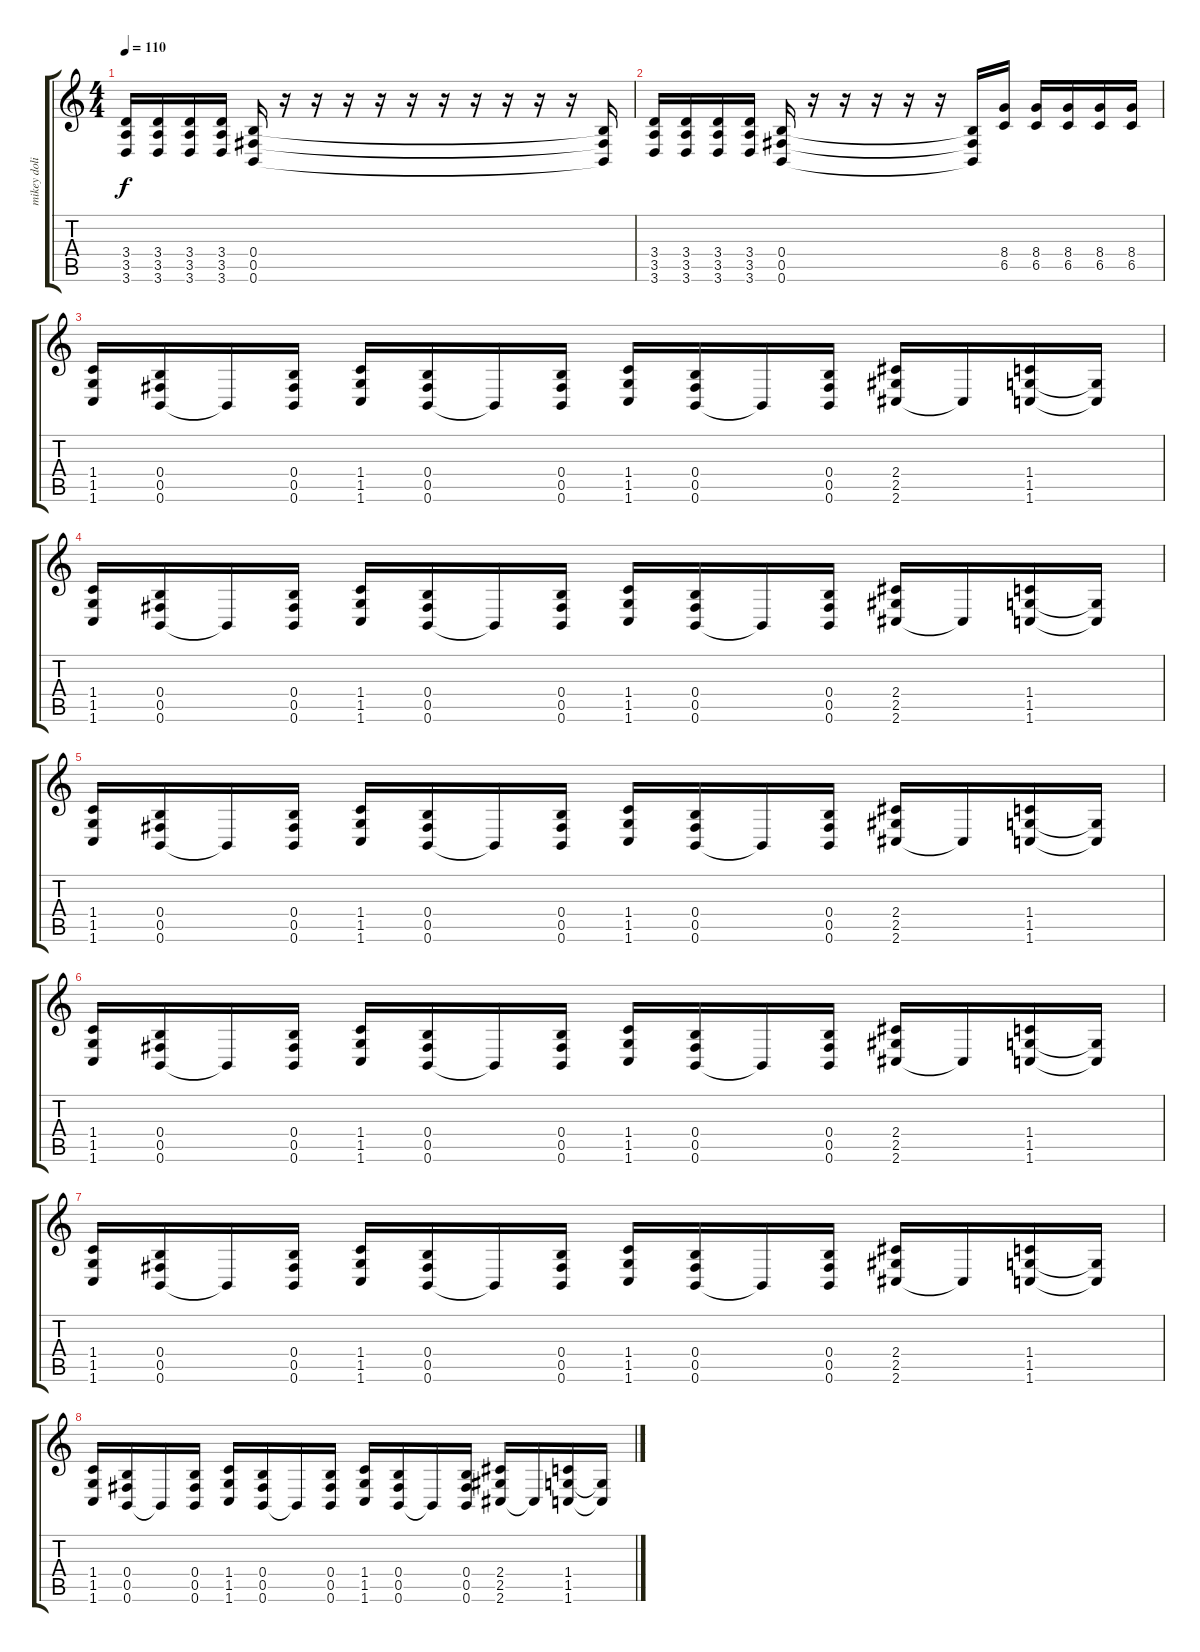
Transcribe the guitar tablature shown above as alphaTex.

\track ("mikey doling" "mikey doli") {instrument overdrivenguitar}
\staff {score tabs}
\tuning (Db4 Ab3 E3 B2 Gb2 B1) {hide}
\ts (4 4)
\tempo 110
\clef g2
\ks c
(3.4 3.5 3.6).16{dy f} (3.4 3.5 3.6).16 (3.4 3.5 3.6).16 (3.4 3.5 3.6).16 (0.4 0.5 0.6).16 r.16 r.16 r.16 r.16 r.16 r.16 r.16 r.16 r.16 r.16 (0.4{t} 0.5{t} 0.6{t}).16 |
(3.4 3.5 3.6).16 (3.4 3.5 3.6).16 (3.4 3.5 3.6).16 (3.4 3.5 3.6).16 (0.4 0.5 0.6).16 r.16 r.16 r.16 r.16 r.16 (0.4{t} 0.5{t} 0.6{t}).16 (8.4 6.5).16 (8.4 6.5).16 (8.4 6.5).16 (8.4 6.5).16 (8.4 6.5).16 |
(1.4 1.5 1.6).16 (0.4 0.5 0.6).16 0.6{t}.16 (0.4 0.5 0.6).16 (1.4 1.5 1.6).16 (0.4 0.5 0.6).16 0.6{t}.16 (0.4 0.5 0.6).16 (1.4 1.5 1.6).16 (0.4 0.5 0.6).16 0.6{t}.16 (0.4 0.5 0.6).16 (2.4 2.5 2.6).16 2.6{t}.16 (1.4 1.5 1.6).16 (1.5{t} 1.6{t}).16 |
(1.4 1.5 1.6).16 (0.4 0.5 0.6).16 0.6{t}.16 (0.4 0.5 0.6).16 (1.4 1.5 1.6).16 (0.4 0.5 0.6).16 0.6{t}.16 (0.4 0.5 0.6).16 (1.4 1.5 1.6).16 (0.4 0.5 0.6).16 0.6{t}.16 (0.4 0.5 0.6).16 (2.4 2.5 2.6).16 2.6{t}.16 (1.4 1.5 1.6).16 (1.5{t} 1.6{t}).16 |
(1.4 1.5 1.6).16 (0.4 0.5 0.6).16 0.6{t}.16 (0.4 0.5 0.6).16 (1.4 1.5 1.6).16 (0.4 0.5 0.6).16 0.6{t}.16 (0.4 0.5 0.6).16 (1.4 1.5 1.6).16 (0.4 0.5 0.6).16 0.6{t}.16 (0.4 0.5 0.6).16 (2.4 2.5 2.6).16 2.6{t}.16 (1.4 1.5 1.6).16 (1.5{t} 1.6{t}).16 |
(1.4 1.5 1.6).16 (0.4 0.5 0.6).16 0.6{t}.16 (0.4 0.5 0.6).16 (1.4 1.5 1.6).16 (0.4 0.5 0.6).16 0.6{t}.16 (0.4 0.5 0.6).16 (1.4 1.5 1.6).16 (0.4 0.5 0.6).16 0.6{t}.16 (0.4 0.5 0.6).16 (2.4 2.5 2.6).16 2.6{t}.16 (1.4 1.5 1.6).16 (1.5{t} 1.6{t}).16 |
(1.4 1.5 1.6).16 (0.4 0.5 0.6).16 0.6{t}.16 (0.4 0.5 0.6).16 (1.4 1.5 1.6).16 (0.4 0.5 0.6).16 0.6{t}.16 (0.4 0.5 0.6).16 (1.4 1.5 1.6).16 (0.4 0.5 0.6).16 0.6{t}.16 (0.4 0.5 0.6).16 (2.4 2.5 2.6).16 2.6{t}.16 (1.4 1.5 1.6).16 (1.5{t} 1.6{t}).16 |
(1.4 1.5 1.6).16 (0.4 0.5 0.6).16 0.6{t}.16 (0.4 0.5 0.6).16 (1.4 1.5 1.6).16 (0.4 0.5 0.6).16 0.6{t}.16 (0.4 0.5 0.6).16 (1.4 1.5 1.6).16 (0.4 0.5 0.6).16 0.6{t}.16 (0.4 0.5 0.6).16 (2.4 2.5 2.6).16 2.6{t}.16 (1.4 1.5 1.6).16 (1.5{t} 1.6{t}).16
